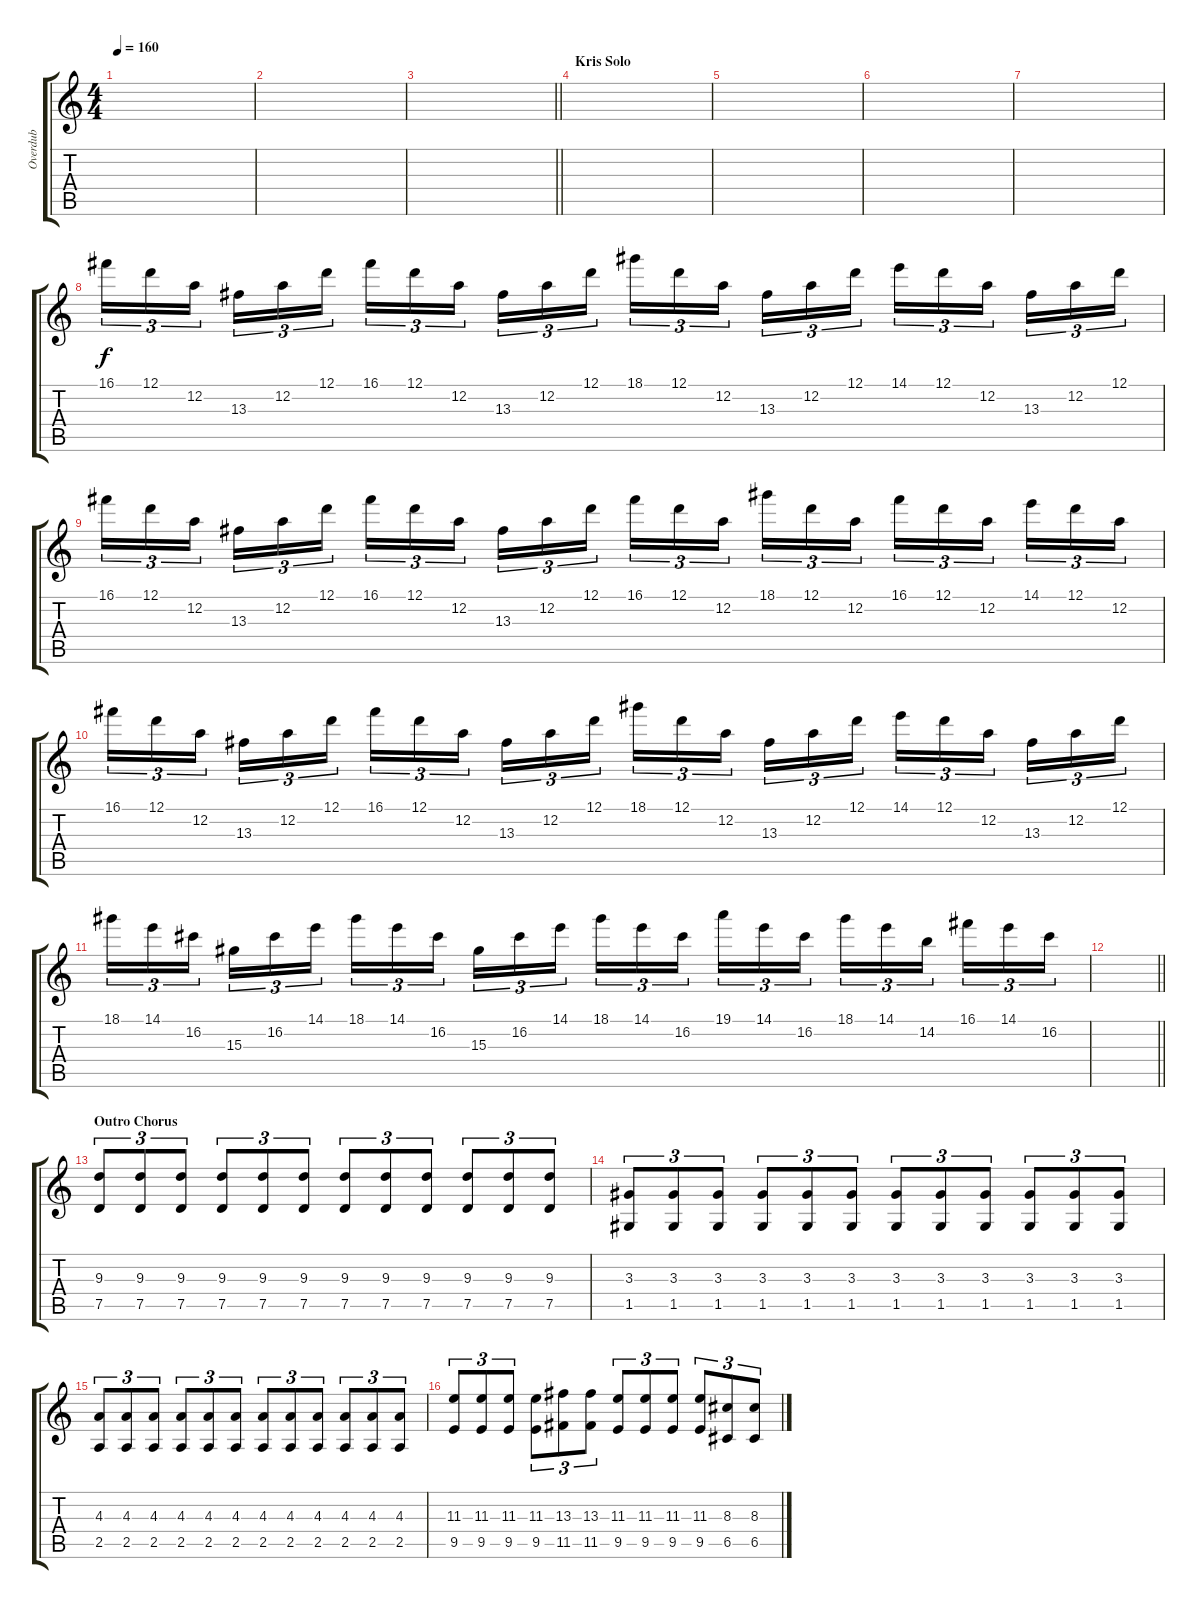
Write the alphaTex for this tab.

\track ("Overdub" "Overdub") {instrument distortionguitar}
\staff {score tabs}
\tuning (D4 A3 F3 C3 G2 D2) {hide}
\ts (4 4)
\tempo 160
\clef g2
\ks c
|
|
\barLineRight lightlight
|
\section ("" "Kris Solo")
|
|
|
|
16.1.16{tu (3 2)} 12.1.16{tu (3 2)} 12.2.16{tu (3 2) beam splitsecondary} 13.3.16{tu (3 2)} 12.2.16{tu (3 2)} 12.1.16{tu (3 2)} 16.1.16{tu (3 2)} 12.1.16{tu (3 2)} 12.2.16{tu (3 2) beam splitsecondary} 13.3.16{tu (3 2)} 12.2.16{tu (3 2)} 12.1.16{tu (3 2)} 18.1.16{tu (3 2)} 12.1.16{tu (3 2)} 12.2.16{tu (3 2) beam splitsecondary} 13.3.16{tu (3 2)} 12.2.16{tu (3 2)} 12.1.16{tu (3 2)} 14.1.16{tu (3 2)} 12.1.16{tu (3 2)} 12.2.16{tu (3 2) beam splitsecondary} 13.3.16{tu (3 2)} 12.2.16{tu (3 2)} 12.1.16{tu (3 2)} |
16.1.16{tu (3 2)} 12.1.16{tu (3 2)} 12.2.16{tu (3 2) beam splitsecondary} 13.3.16{tu (3 2)} 12.2.16{tu (3 2)} 12.1.16{tu (3 2)} 16.1.16{tu (3 2)} 12.1.16{tu (3 2)} 12.2.16{tu (3 2) beam splitsecondary} 13.3.16{tu (3 2)} 12.2.16{tu (3 2)} 12.1.16{tu (3 2)} 16.1.16{tu (3 2)} 12.1.16{tu (3 2)} 12.2.16{tu (3 2) beam splitsecondary} 18.1.16{tu (3 2)} 12.1.16{tu (3 2)} 12.2.16{tu (3 2)} 16.1.16{tu (3 2)} 12.1.16{tu (3 2)} 12.2.16{tu (3 2) beam splitsecondary} 14.1.16{tu (3 2)} 12.1.16{tu (3 2)} 12.2.16{tu (3 2)} |
16.1.16{tu (3 2)} 12.1.16{tu (3 2)} 12.2.16{tu (3 2) beam splitsecondary} 13.3.16{tu (3 2)} 12.2.16{tu (3 2)} 12.1.16{tu (3 2)} 16.1.16{tu (3 2)} 12.1.16{tu (3 2)} 12.2.16{tu (3 2) beam splitsecondary} 13.3.16{tu (3 2)} 12.2.16{tu (3 2)} 12.1.16{tu (3 2)} 18.1.16{tu (3 2)} 12.1.16{tu (3 2)} 12.2.16{tu (3 2) beam splitsecondary} 13.3.16{tu (3 2)} 12.2.16{tu (3 2)} 12.1.16{tu (3 2)} 14.1.16{tu (3 2)} 12.1.16{tu (3 2)} 12.2.16{tu (3 2) beam splitsecondary} 13.3.16{tu (3 2)} 12.2.16{tu (3 2)} 12.1.16{tu (3 2)} |
18.1.16{tu (3 2)} 14.1.16{tu (3 2)} 16.2.16{tu (3 2) beam splitsecondary} 15.3.16{tu (3 2)} 16.2.16{tu (3 2)} 14.1.16{tu (3 2)} 18.1.16{tu (3 2)} 14.1.16{tu (3 2)} 16.2.16{tu (3 2) beam splitsecondary} 15.3.16{tu (3 2)} 16.2.16{tu (3 2)} 14.1.16{tu (3 2)} 18.1.16{tu (3 2)} 14.1.16{tu (3 2)} 16.2.16{tu (3 2) beam splitsecondary} 19.1.16{tu (3 2)} 14.1.16{tu (3 2)} 16.2.16{tu (3 2)} 18.1.16{tu (3 2)} 14.1.16{tu (3 2)} 14.2.16{tu (3 2) beam splitsecondary} 16.1.16{tu (3 2)} 14.1.16{tu (3 2)} 16.2.16{tu (3 2)} |
\barLineRight lightlight
|
\section ("" "Outro Chorus")
(9.3 7.5).8{tu (3 2) dy f} (9.3 7.5).8{tu (3 2)} (9.3 7.5).8{tu (3 2)} (9.3 7.5).8{tu (3 2)} (9.3 7.5).8{tu (3 2)} (9.3 7.5).8{tu (3 2)} (9.3 7.5).8{tu (3 2)} (9.3 7.5).8{tu (3 2)} (9.3 7.5).8{tu (3 2)} (9.3 7.5).8{tu (3 2)} (9.3 7.5).8{tu (3 2)} (9.3 7.5).8{tu (3 2)} |
(3.3 1.5).8{tu (3 2)} (3.3 1.5).8{tu (3 2)} (3.3 1.5).8{tu (3 2)} (3.3 1.5).8{tu (3 2)} (3.3 1.5).8{tu (3 2)} (3.3 1.5).8{tu (3 2)} (3.3 1.5).8{tu (3 2)} (3.3 1.5).8{tu (3 2)} (3.3 1.5).8{tu (3 2)} (3.3 1.5).8{tu (3 2)} (3.3 1.5).8{tu (3 2)} (3.3 1.5).8{tu (3 2)} |
(4.3 2.5).8{tu (3 2)} (4.3 2.5).8{tu (3 2)} (4.3 2.5).8{tu (3 2)} (4.3 2.5).8{tu (3 2)} (4.3 2.5).8{tu (3 2)} (4.3 2.5).8{tu (3 2)} (4.3 2.5).8{tu (3 2)} (4.3 2.5).8{tu (3 2)} (4.3 2.5).8{tu (3 2)} (4.3 2.5).8{tu (3 2)} (4.3 2.5).8{tu (3 2)} (4.3 2.5).8{tu (3 2)} |
(11.3 9.5).8{tu (3 2)} (11.3 9.5).8{tu (3 2)} (11.3 9.5).8{tu (3 2)} (11.3 9.5).8{tu (3 2)} (13.3 11.5).8{tu (3 2)} (13.3 11.5).8{tu (3 2)} (11.3 9.5).8{tu (3 2)} (11.3 9.5).8{tu (3 2)} (11.3 9.5).8{tu (3 2)} (11.3 9.5).8{tu (3 2)} (8.3 6.5).8{tu (3 2)} (8.3 6.5).8{tu (3 2)}
